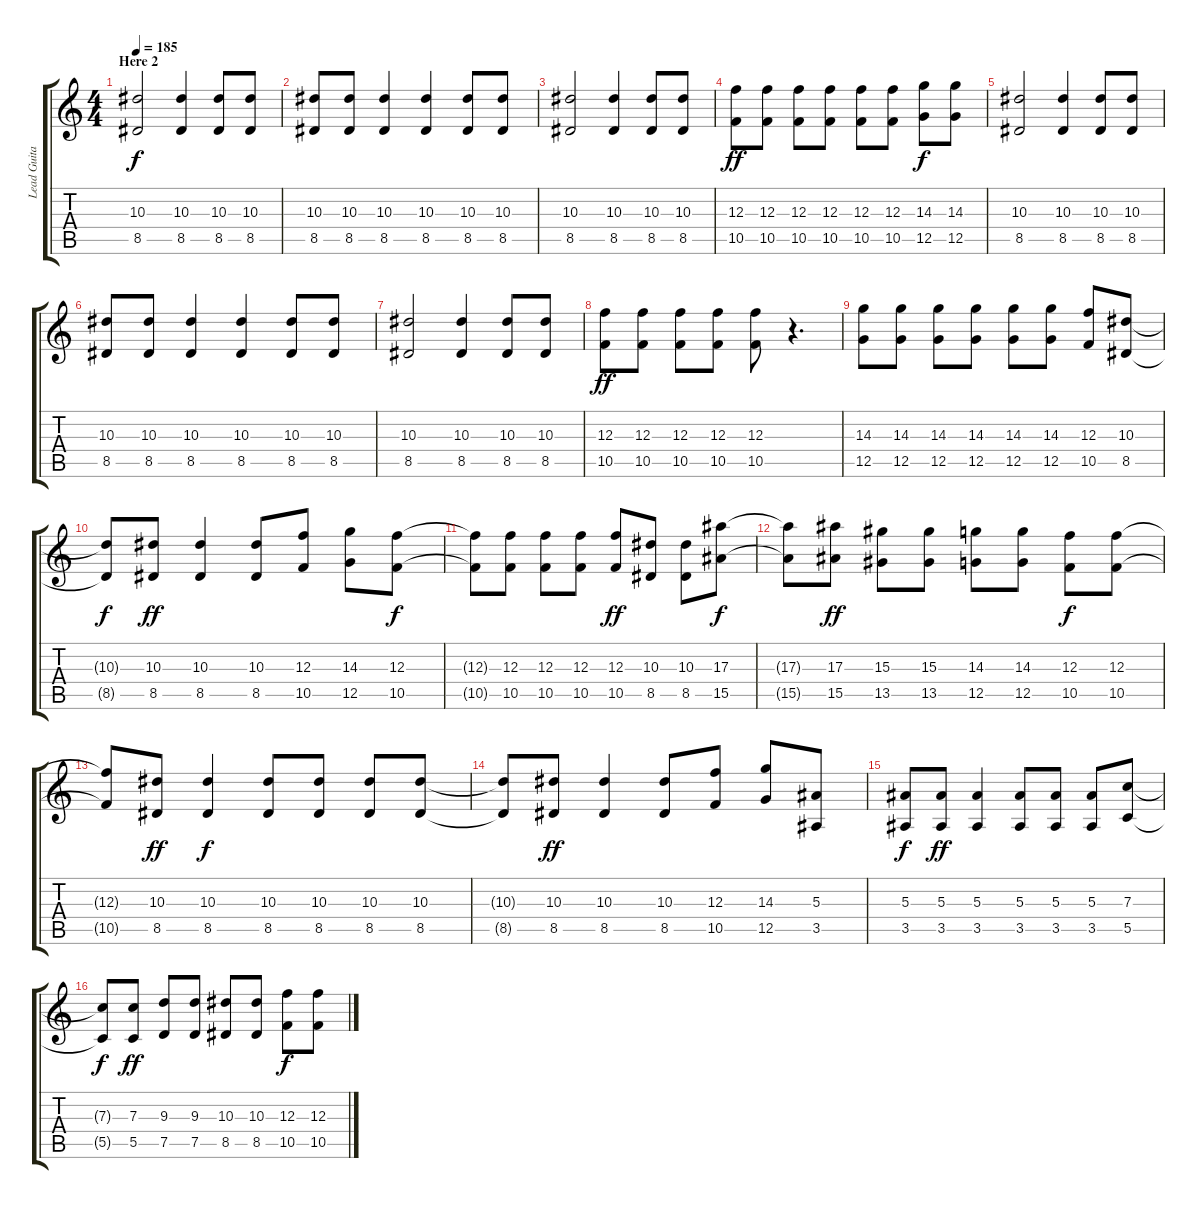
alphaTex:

\track ("Lead Guitar" "Lead Guita") {solo instrument distortionguitar}
\staff {score tabs}
\tuning (D4 A3 F3 C3 G2 C2) {hide}
\ts (4 4)
\section ("" "Here 2")
\tempo 185
\clef g2
\ks c
(10.3 8.5).2{dy f} (10.3 8.5).4 (10.3 8.5).8 (10.3 8.5).8 |
(10.3 8.5).8 (10.3 8.5).8 (10.3 8.5).4 (10.3 8.5).4 (10.3 8.5).8 (10.3 8.5).8 |
(10.3 8.5).2 (10.3 8.5).4 (10.3 8.5).8 (10.3 8.5).8 |
(12.3 10.5).8{dy ff} (12.3 10.5).8 (12.3 10.5).8 (12.3 10.5).8 (12.3 10.5).8 (12.3 10.5).8 (14.3 12.5).8{dy f} (14.3 12.5).8 |
(10.3 8.5).2 (10.3 8.5).4 (10.3 8.5).8 (10.3 8.5).8 |
(10.3 8.5).8 (10.3 8.5).8 (10.3 8.5).4 (10.3 8.5).4 (10.3 8.5).8 (10.3 8.5).8 |
(10.3 8.5).2 (10.3 8.5).4 (10.3 8.5).8 (10.3 8.5).8 |
(12.3 10.5).8{dy ff} (12.3 10.5).8 (12.3 10.5).8 (12.3 10.5).8 (12.3 10.5).8 r.4{d} |
(14.3 12.5).8 (14.3 12.5).8 (14.3 12.5).8 (14.3 12.5).8 (14.3 12.5).8 (14.3 12.5).8 (12.3 10.5).8 (10.3 8.5).8 |
(10.3{t} 8.5{t}).8{dy f} (10.3 8.5).8{dy ff} (10.3 8.5).4 (10.3 8.5).8 (12.3 10.5).8 (14.3 12.5).8 (12.3 10.5).8{dy f} |
(12.3{t} 10.5{t}).8 (12.3 10.5).8 (12.3 10.5).8 (12.3 10.5).8 (12.3 10.5).8{dy ff} (10.3 8.5).8 (10.3 8.5).8 (17.3 15.5).8{dy f} |
(17.3{t} 15.5{t}).8 (17.3 15.5).8{dy ff} (15.3 13.5).8 (15.3 13.5).8 (14.3 12.5).8 (14.3 12.5).8 (12.3 10.5).8{dy f} (12.3 10.5).8 |
(12.3{t} 10.5{t}).8 (10.3 8.5).8{dy ff} (10.3 8.5).4{dy f} (10.3 8.5).8 (10.3 8.5).8 (10.3 8.5).8 (10.3 8.5).8 |
(10.3{t} 8.5{t}).8 (10.3 8.5).8{dy ff} (10.3 8.5).4 (10.3 8.5).8 (12.3 10.5).8 (14.3 12.5).8 (5.3 3.5).8 |
(5.3 3.5).8{dy f} (5.3 3.5).8{dy ff} (5.3 3.5).4 (5.3 3.5).8 (5.3 3.5).8 (5.3 3.5).8 (7.3 5.5).8 |
(7.3{t} 5.5{t}).8{dy f} (7.3 5.5).8{dy ff} (9.3 7.5).8 (9.3 7.5).8 (10.3 8.5).8 (10.3 8.5).8 (12.3 10.5).8{dy f} (12.3 10.5).8
